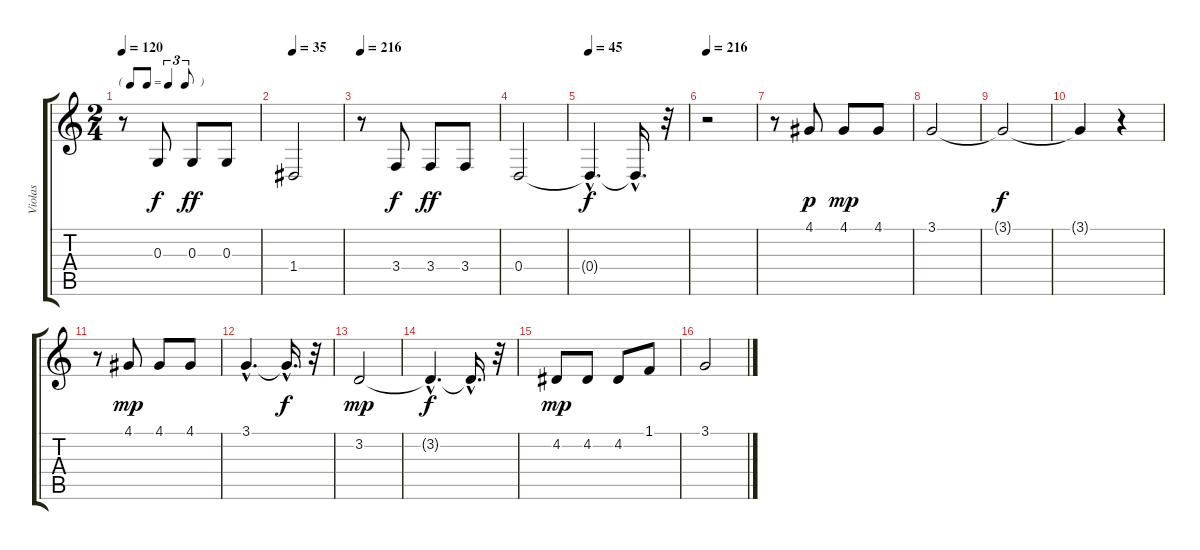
\track ("Violas" "Violas") {instrument stringensemble1}
\staff {score tabs}
\tuning (E4 B3 G3 D3 A2 E2) {hide}
\ts (2 4)
\tf triplet8th
\tempo 120
\tempo 212
\tempo 120
\clef g2
\ks c
r.8{dy f instrument stringensemble1} 0.3.8 0.3.8{dy ff} 0.3.8 |
\tempo 35
1.4.2 |
\tempo 216
r.8 3.4.8{dy f} 3.4.8{dy ff} 3.4.8 |
0.4.2 |
\tempo 45
0.4{hac t}.4{d dy f} 0.4{hac t}.16{d} r.32 |
\tempo 216
r.2 |
r.8 4.1.8{dy p} 4.1.8{dy mp} 4.1.8 |
3.1.2 |
3.1{t}.2{dy f} |
3.1{t}.4 r.4 |
r.8 4.1.8{dy mp} 4.1.8 4.1.8 |
3.1{hac}.4{d} 3.1{hac t}.16{d dy f} r.32 |
3.2.2{dy mp} |
3.2{hac t}.4{d dy f} 3.2{hac t}.16{d} r.32 |
4.2.8{dy mp} 4.2.8 4.2.8 1.1.8 |
3.1.2
